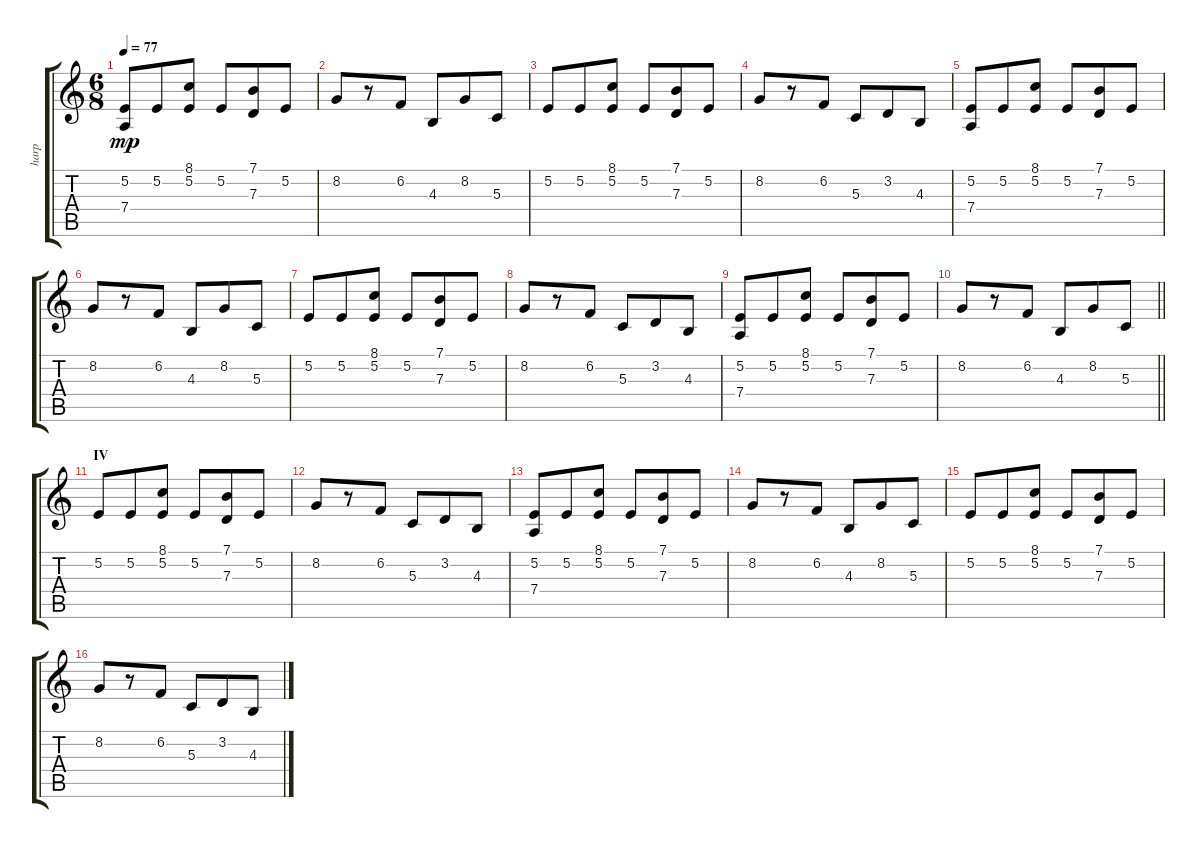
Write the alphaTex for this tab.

\track ("harp" "harp") {instrument orchestralharp}
\staff {score tabs}
\tuning (E4 B3 G3 D3 A2 E2) {hide}
\ts (6 8)
\tempo 77
\clef g2
\ks c
(5.2 7.4).8{dy mp} 5.2.8 (8.1 5.2).8 5.2.8 (7.1 7.3).8 5.2.8 |
8.2.8 r.8 6.2.8 4.3.8 8.2.8 5.3.8 |
5.2.8 5.2.8 (8.1 5.2).8 5.2.8 (7.1 7.3).8 5.2.8 |
8.2.8 r.8 6.2.8 5.3.8 3.2.8 4.3.8 |
(5.2 7.4).8 5.2.8 (8.1 5.2).8 5.2.8 (7.1 7.3).8 5.2.8 |
8.2.8 r.8 6.2.8 4.3.8 8.2.8 5.3.8 |
5.2.8 5.2.8 (8.1 5.2).8 5.2.8 (7.1 7.3).8 5.2.8 |
8.2.8 r.8 6.2.8 5.3.8 3.2.8 4.3.8 |
(5.2 7.4).8 5.2.8 (8.1 5.2).8 5.2.8 (7.1 7.3).8 5.2.8 |
\barLineRight lightlight
8.2.8 r.8 6.2.8 4.3.8 8.2.8 5.3.8 |
\section ("" "IV")
5.2.8 5.2.8 (8.1 5.2).8 5.2.8 (7.1 7.3).8 5.2.8 |
8.2.8 r.8 6.2.8 5.3.8 3.2.8 4.3.8 |
(5.2 7.4).8 5.2.8 (8.1 5.2).8 5.2.8 (7.1 7.3).8 5.2.8 |
8.2.8 r.8 6.2.8 4.3.8 8.2.8 5.3.8 |
5.2.8 5.2.8 (8.1 5.2).8 5.2.8 (7.1 7.3).8 5.2.8 |
8.2.8 r.8 6.2.8 5.3.8 3.2.8 4.3.8
